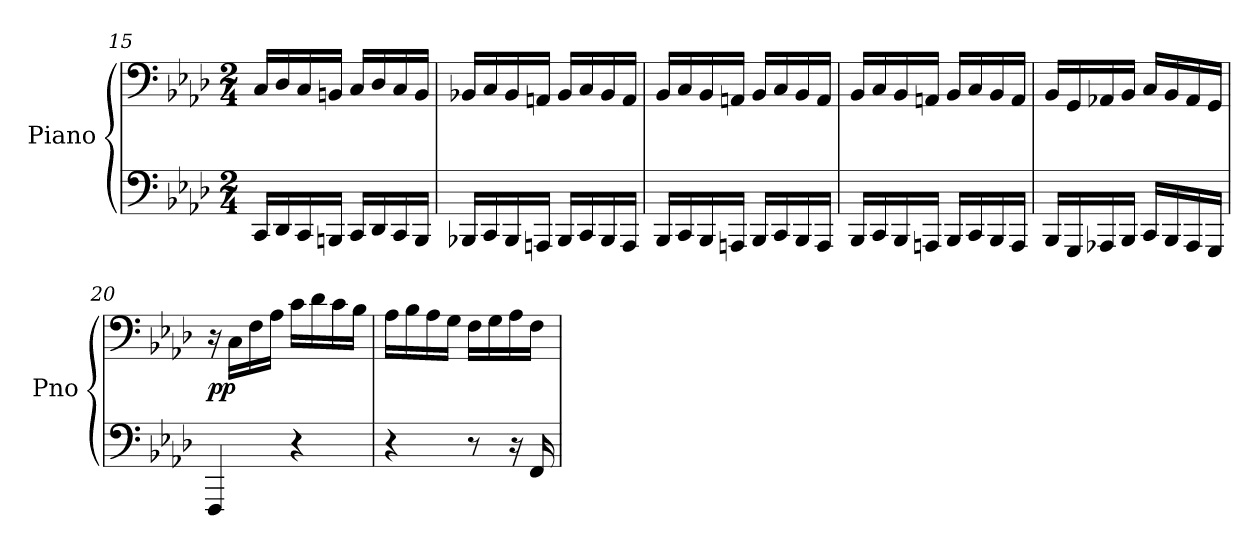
**kern	**kern	**dynam
*part1	*part1	*part1
*staff2	*staff1	*staff1/2
*I"Piano	*	*
*I'Pno	*	*
*clefF4	*clefF4	*
*k[b-e-a-d-]	*k[b-e-a-d-]	*
*M2/4	*M2/4	*
=15	=15	=15
16CC/LL	16C/LL	.
16DD-/	16D-/	.
16CC/	16C/	.
16BBBn/JJ	16BBn/JJ	.
16CC/LL	16C/LL	.
16DD-/	16D-/	.
16CC/	16C/	.
16BBB/JJ	16BB/JJ	.
=16	=16	=16
16BBB-X/LL	16BB-X/LL	.
16CC/	16C/	.
16BBB-/	16BB-/	.
16AAAn/JJ	16AAn/JJ	.
16BBB-/LL	16BB-/LL	.
16CC/	16C/	.
16BBB-/	16BB-/	.
16AAA/JJ	16AA/JJ	.
!!LO:LB:g=z
=17	=17	=17
16BBB-/LL	16BB-/LL	.
16CC/	16C/	.
16BBB-/	16BB-/	.
16AAAn/JJ	16AAn/JJ	.
16BBB-/LL	16BB-/LL	.
16CC/	16C/	.
16BBB-/	16BB-/	.
16AAA/JJ	16AA/JJ	.
=18	=18	=18
!	!	!LO:DY:b
16BBB-/LL	16BB-/LL	other-dynamics
16CC/	16C/	.
16BBB-/	16BB-/	.
16AAAn/JJ	16AAn/JJ	.
16BBB-/LL	16BB-/LL	.
16CC/	16C/	.
16BBB-/	16BB-/	.
16AAA/JJ	16AA/JJ	.
=19	=19	=19
16BBB-/LL	16BB-/LL	.
16GGG/	16GG/	.
16AAA-X/	16AA-X/	.
16BBB-/JJ	16BB-/JJ	.
16CC/LL	16C/LL	.
16BBB-/	16BB-/	.
16AAA-/	16AA-/	.
16GGG/JJ	16GG/JJ	.
=20	=20	=20
!	!	!LO:DY:b
4FFF/	16r	pp
.	16C\LL	.
.	16F\	.
.	16A-\JJ	.
4r	16c\LL	.
.	16d-\	.
.	16c\	.
.	16B-\JJ	.
!!LO:LB:g=z
=21	=21	=21
4r	16A-\LL	.
.	16B-\	.
.	16A-\	.
.	16G\JJ	.
8r	16F\LL	.
.	16G\	.
16r	16A-\	.
16FF/	16F\JJ	.
=	=	=
*-	*-	*-
